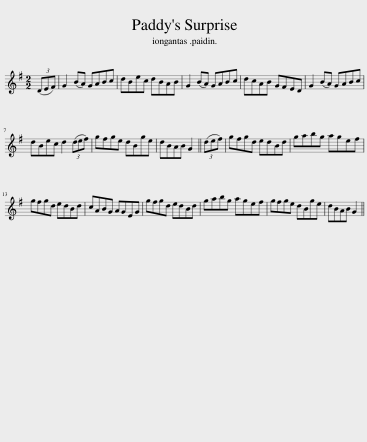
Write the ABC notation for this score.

X:1
L:1/8
M:2/2
I:linebreak $
K:G
V:1 treble
V:1
 (3(DEF) | G2 (BA) GABc | dBec dBAB | G2 (BA) GABc | dcAB GFED | %5
 G2 (BA) GABc |$ dBec d2 (3(def) | gfge dBge | dBAB G2 || (3(def) | %10
 gfgd edBd | gabg agef |$ gfgd edBd | cABG AGEG | gfgd edBd | %15
 gabg agef | gfge dBge | dBAB G2 || %18
